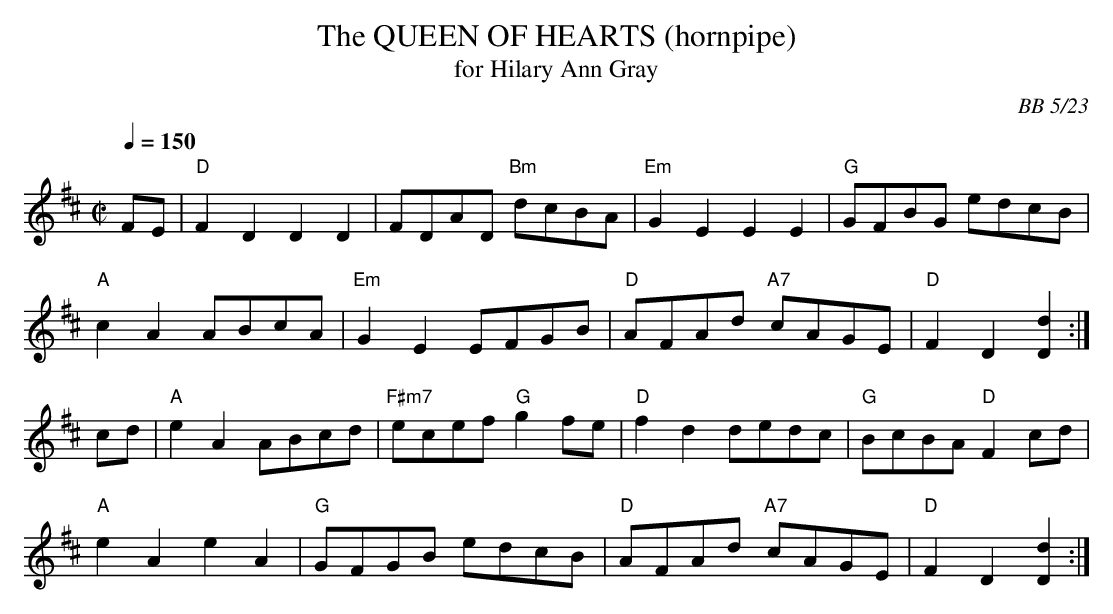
X:1
T:QUEEN OF HEARTS (hornpipe), The
T:for Hilary Ann Gray
high or low D (or both!)
C:BB 5/23
M:C|
Q:1/4=150
K:D
FE|"D"F2D2 D2D2|FDAD "Bm"dcBA|"Em"G2E2 E2E2|"G"GFBG edcB|
"A"c2A2 ABcA|"Em"G2E2 EFGB|"D"AFAd "A7"cAGE|"D"F2D2 [d2D2]:|
cd|"A"e2A2 ABcd|"F#m7"ecef "G"g2fe|"D"f2d2 dedc|"G"BcBA "D"F2cd|
"A"e2A2 e2A2|"G"GFGB edcB|"D"AFAd "A7"cAGE|"D"F2D2 [d2D2] :|
